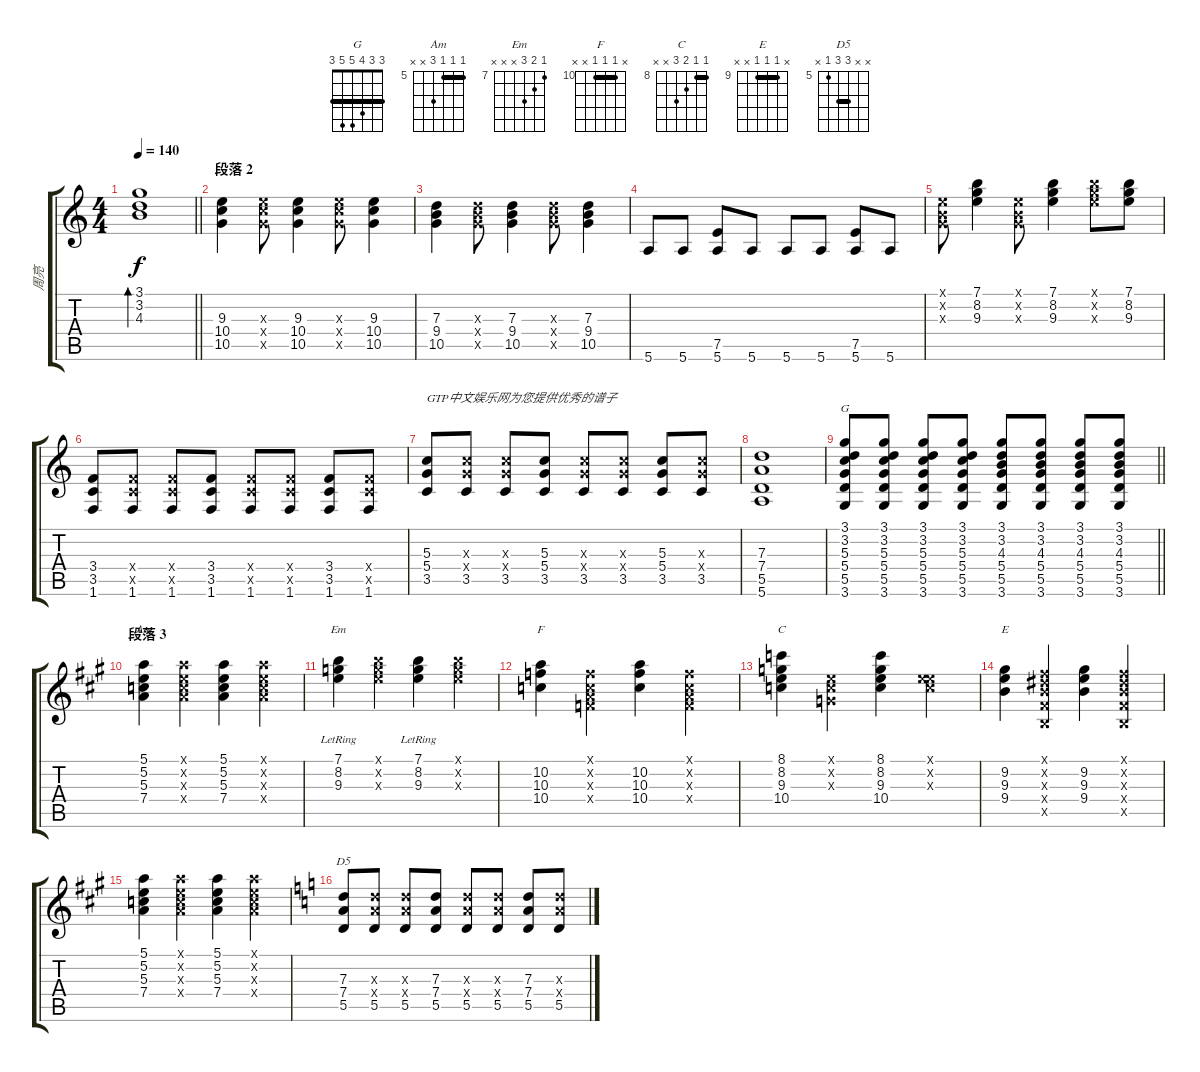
\track ("周亮" "周亮") {instrument overdrivenguitar}
\staff {score tabs}
\tuning (E4 B3 G3 D3 A2 E2) {hide}
\chord ("G" 3 3 4 5 5 3) {barre 3}
\chord ("Am" 5 5 5 7 x x) {firstfret 5 barre 5}
\chord ("Em" 7 8 9 x x x) {firstfret 7}
\chord ("F" x 10 10 10 x x) {firstfret 10 barre 10}
\chord ("C" 8 8 9 10 x x) {firstfret 8 barre 8}
\chord ("E" x 9 9 9 x x) {firstfret 9 barre 9}
\chord ("D5" x x 7 7 5 x) {firstfret 5 barre 7}
\ts (4 4)
\tempo 140
\clef g2
\barLineRight lightlight
\ks c
(3.1 3.2 4.3).1{bd 480 dy f} |
\section ("" "段落 2")
(9.3 10.4 10.5).4 (9.3{x} 10.4{x} 10.5{x}).8 (9.3 10.4 10.5).4 (9.3{x} 10.4{x} 10.5{x}).8 (9.3 10.4 10.5).4 |
(7.3 9.4 10.5).4 (7.3{x} 9.4{x} 10.5{x}).8 (7.3 9.4 10.5).4 (7.3{x} 9.4{x} 10.5{x}).8 (7.3 9.4 10.5).4 |
5.6.8 5.6.8 (7.5 5.6).8 5.6.8 5.6.8 5.6.8 (7.5 5.6).8 5.6.8 |
(0.1{x} 0.2{x} 0.3{x}).8 (7.1 8.2 9.3).4 (0.1{x} 0.2{x} 0.3{x}).8 (7.1 8.2 9.3).4 (7.1{x} 8.2{x} 9.3{x}).8 (7.1 8.2 9.3).8 |
(3.4 3.5 1.6).8 (3.4{x} 3.5{x} 1.6).8 (3.4{x} 3.5{x} 1.6).8 (3.4 3.5 1.6).8 (3.4{x} 3.5{x} 1.6).8 (3.4{x} 3.5{x} 1.6).8 (3.4 3.5 1.6).8 (3.4{x} 3.5{x} 1.6).8 |
(5.3 5.4 3.5).8{txt "GTP中文娱乐网为您提供优秀的谱子"} (5.3{x} 5.4{x} 3.5).8 (5.3{x} 5.4{x} 3.5).8 (5.3 5.4 3.5).8 (5.3{x} 5.4{x} 3.5).8 (5.3{x} 5.4{x} 3.5).8 (5.3 5.4 3.5).8 (5.3{x} 5.4{x} 3.5).8 |
(7.3 7.4 5.5 5.6).1 |
\barLineRight lightlight
(3.1 3.2 5.3 5.4 5.5 3.6).8{ch "G"} (3.1 3.2 5.3 5.4 5.5 3.6).8 (3.1 3.2 5.3 5.4 5.5 3.6).8 (3.1 3.2 5.3 5.4 5.5 3.6).8 (3.1 3.2 4.3 5.4 5.5 3.6).8 (3.1 3.2 4.3 5.4 5.5 3.6).8 (3.1 3.2 4.3 5.4 5.5 3.6).8 (3.1 3.2 4.3 5.4 5.5 3.6).8 |
\section ("" "段落 3")
\ks a
(5.1 5.2 5.3 7.4).4{ch "Am"} (5.1{x} 5.2{x} 5.3{x} 7.4{x}).4 (5.1 5.2 5.3 7.4).4 (5.1{x} 5.2{x} 5.3{x} 7.4{x}).4 |
(7.1{lr} 8.2{lr} 9.3{lr}).4{ch "Em"} (7.1{x} 8.2{x} 9.3{x}).4 (7.1{lr} 8.2{lr} 9.3{lr}).4 (7.1{x} 8.2{x} 9.3{x}).4 |
(10.2 10.3 10.4).4{ch "F"} (1.1{x} 1.2{x} 2.3{x} 3.4{x}).4 (10.2 10.3 10.4).4 (1.1{x} 1.2{x} 2.3{x} 3.4{x}).4 |
(8.1 8.2 9.3 10.4).4{ch "C"} (0.1{x} 1.2{x} 0.3{x}).4 (8.1 8.2 9.3 10.4).4 (0.1{x} 1.2{x} 9.3{x}).4 |
(9.2 9.3 9.4).4{ch "E"} (2.1{x} 4.2{x} 4.3{x} 4.4{x} 2.5{x}).4 (9.2 9.3 9.4).4 (2.1{x} 4.2{x} 4.3{x} 4.4{x} 2.5{x}).4 |
(5.1 5.2 5.3 7.4).4 (5.1{x} 5.2{x} 5.3{x} 7.4{x}).4 (5.1 5.2 5.3 7.4).4 (5.1{x} 5.2{x} 5.3{x} 7.4{x}).4 |
\ks c
(7.3 7.4 5.5).8{ch "D5"} (7.3{x} 7.4{x} 5.5).8 (7.3{x} 7.4{x} 5.5).8 (7.3 7.4 5.5).8 (7.3{x} 7.4{x} 5.5).8 (7.3{x} 7.4{x} 5.5).8 (7.3 7.4 5.5).8 (7.3{x} 7.4{x} 5.5).8
